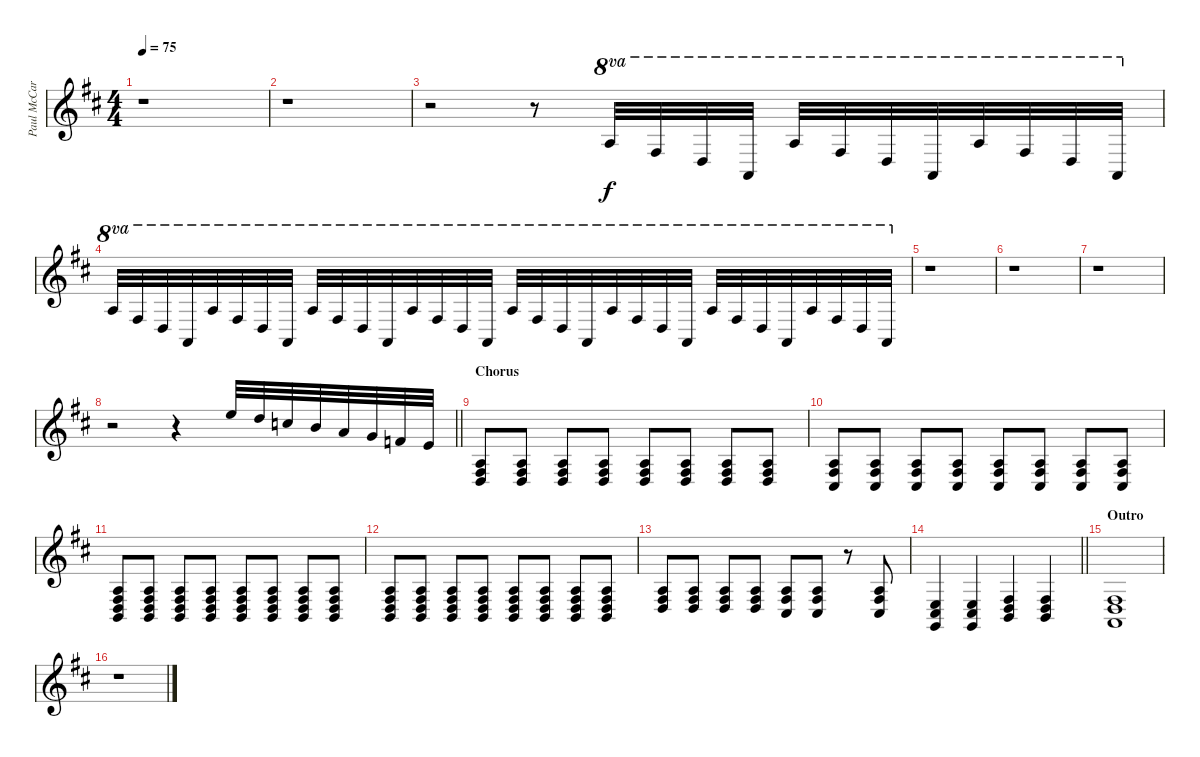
\track ("Paul McCartney's piano" "Paul McCar") {instrument acousticgrandpiano}
\staff {score}
\tuning (E4 B3 G3 D3 A2 E2) {hide}
\ts (4 4)
\tempo 75
\clef g2
\ks d
r.1{dy f} |
r.1 |
r.2 r.8 5.1.32{ot 8va} 2.1.32{ot 8va} 3.2.32{ot 8va} 2.3.32{ot 8va} 5.1.32{ot 8va} 2.1.32{ot 8va} 3.2.32{ot 8va} 2.3.32{ot 8va} 5.1.32{ot 8va} 2.1.32{ot 8va} 3.2.32{ot 8va} 2.3.32{ot 8va} |
5.1.32{ot 8va} 2.1.32{ot 8va} 3.2.32{ot 8va} 2.3.32{ot 8va} 5.1.32{ot 8va} 2.1.32{ot 8va} 3.2.32{ot 8va} 2.3.32{ot 8va} 5.1.32{ot 8va} 2.1.32{ot 8va} 3.2.32{ot 8va} 2.3.32{ot 8va} 5.1.32{ot 8va} 2.1.32{ot 8va} 3.2.32{ot 8va} 2.3.32{ot 8va} 5.1.32{ot 8va} 2.1.32{ot 8va} 3.2.32{ot 8va} 2.3.32{ot 8va} 5.1.32{ot 8va} 2.1.32{ot 8va} 3.2.32{ot 8va} 2.3.32{ot 8va} 5.1.32{ot 8va} 2.1.32{ot 8va} 3.2.32{ot 8va} 2.3.32{ot 8va} 5.1.32{ot 8va} 2.1.32{ot 8va} 3.2.32{ot 8va} 2.3.32{ot 8va} |
r.1 |
r.1 |
r.1 |
\barLineRight lightlight
r.2 r.4 12.1.32 10.1.32 8.1.32 7.1.32 5.1.32 3.1.32 1.1.32 0.1.32 |
\section ("" "Chorus")
(2.3 0.4 9.5).8 (2.3 0.4 9.5).8 (2.3 0.4 9.5).8 (2.3 0.4 9.5).8 (2.3 0.4 9.5).8 (2.3 0.4 9.5).8 (2.3 0.4 9.5).8 (2.3 0.4 9.5).8 |
(2.3 4.4 4.5).8 (2.3 4.4 4.5).8 (2.3 4.4 4.5).8 (2.3 4.4 4.5).8 (2.3 4.4 4.5).8 (2.3 4.4 4.5).8 (2.3 4.4 4.5).8 (2.3 4.4 4.5).8 |
(2.3 4.4 5.5 7.6).8 (2.3 0.4 2.5 14.6).8 (2.3 0.4 2.5 14.6).8 (2.3 0.4 2.5 14.6).8 (2.3 0.4 2.5 14.6).8 (2.3 0.4 2.5 14.6).8 (2.3 0.4 2.5 14.6).8 (2.3 0.4 2.5 14.6).8 |
(2.3 0.4 2.5 14.6).8 (2.3 0.4 2.5 14.6).8 (2.3 0.4 2.5 14.6).8 (2.3 0.4 2.5 14.6).8 (2.3 0.4 2.5 14.6).8 (2.3 0.4 2.5 14.6).8 (2.3 0.4 2.5 14.6).8 (2.3 0.4 2.5 14.6).8 |
(2.3 4.4 5.5).8 (2.3 0.4 9.5).8 (2.3 0.4 9.5).8 (2.3 0.4 9.5).8 (2.3 4.4 4.5).8 (2.3 4.4 4.5).8 r.8 (2.3 4.4 4.5).8 |
\barLineRight lightlight
(2.4 4.5 3.6).4 (2.4 4.5 3.6).4 (4.4 5.5 7.6).4 (0.4 2.5 14.6).4 |
\section ("" "Outro")
(4.4 5.5 5.6).1 |
r.1
